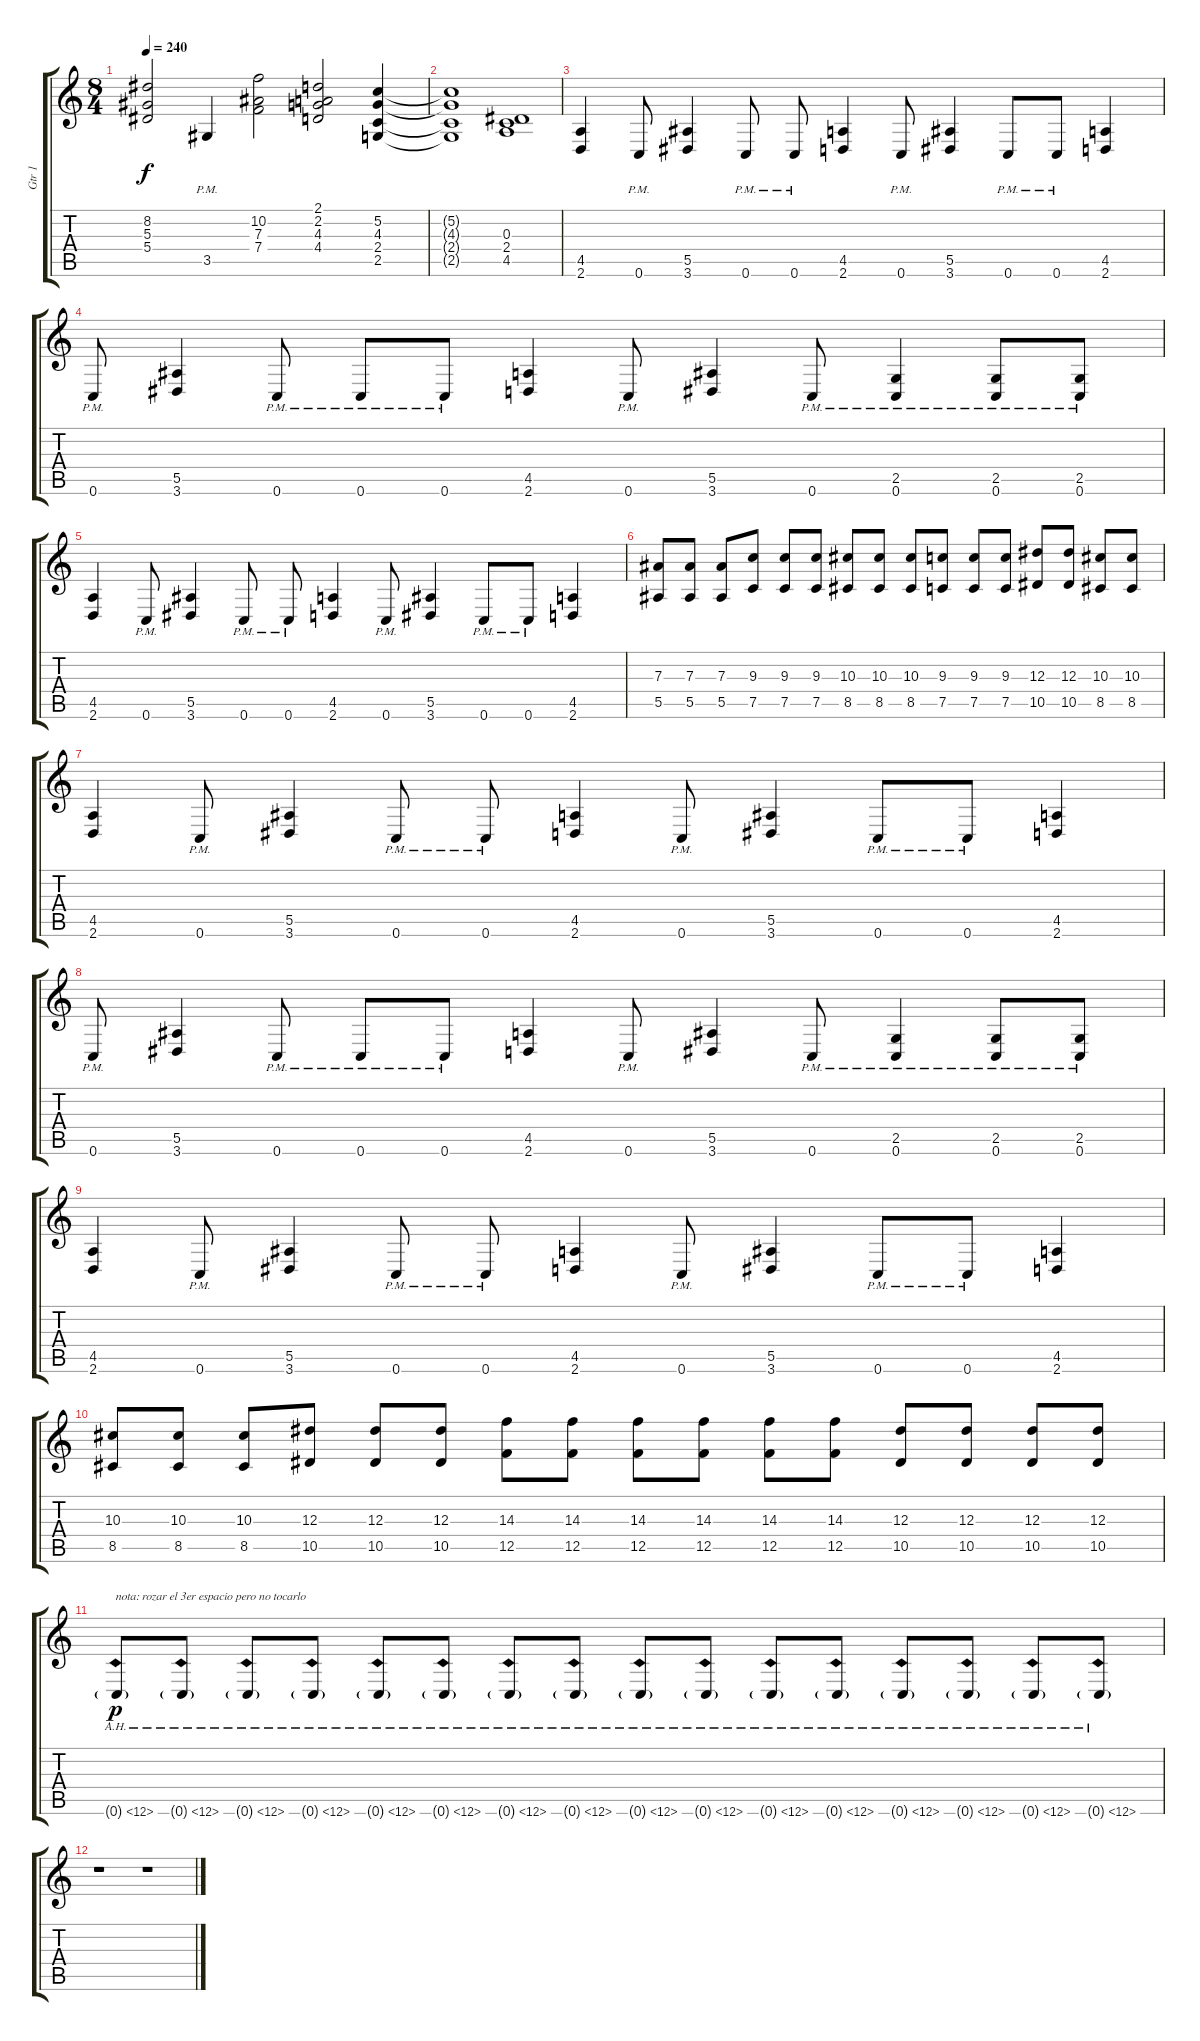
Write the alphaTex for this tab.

\track ("Gtr 1" "Gtr 1") {instrument distortionguitar}
\staff {score tabs}
\tuning (C4 G3 Eb3 Bb2 F2 C2) {hide}
\ts (8 4)
\tempo 240
\clef g2
\ks c
(8.2 5.3 5.4).2{dy f} 3.5{pm}.4 (10.2 7.3 7.4).2 (2.1 2.2 4.3 4.4).2 (5.2 4.3 2.4 2.5).4 |
(5.2{t} 4.3{t} 2.4{t} 2.5{t}).1 (0.3 2.4 4.5).1 |
(4.5 2.6).4 0.6{pm}.8 (5.5 3.6).4 0.6{pm}.8 0.6{pm}.8 (4.5 2.6).4 0.6{pm}.8 (5.5 3.6).4 0.6{pm}.8 0.6{pm}.8 (4.5 2.6).4 |
0.6{pm}.8 (5.5 3.6).4 0.6{pm}.8 0.6{pm}.8 0.6{pm}.8 (4.5 2.6).4 0.6{pm}.8 (5.5 3.6).4 0.6{pm}.8 (2.5{pm} 0.6{pm}).4 (2.5{pm} 0.6{pm}).8 (2.5{pm} 0.6{pm}).8 |
(4.5 2.6).4 0.6{pm}.8 (5.5 3.6).4 0.6{pm}.8 0.6{pm}.8 (4.5 2.6).4 0.6{pm}.8 (5.5 3.6).4 0.6{pm}.8 0.6{pm}.8 (4.5 2.6).4 |
(7.3 5.5).8 (7.3 5.5).8 (7.3 5.5).8 (9.3 7.5).8 (9.3 7.5).8 (9.3 7.5).8 (10.3 8.5).8 (10.3 8.5).8 (10.3 8.5).8 (9.3 7.5).8 (9.3 7.5).8 (9.3 7.5).8 (12.3 10.5).8 (12.3 10.5).8 (10.3 8.5).8 (10.3 8.5).8 |
(4.5 2.6).4 0.6{pm}.8 (5.5 3.6).4 0.6{pm}.8 0.6{pm}.8 (4.5 2.6).4 0.6{pm}.8 (5.5 3.6).4 0.6{pm}.8 0.6{pm}.8 (4.5 2.6).4 |
0.6{pm}.8 (5.5 3.6).4 0.6{pm}.8 0.6{pm}.8 0.6{pm}.8 (4.5 2.6).4 0.6{pm}.8 (5.5 3.6).4 0.6{pm}.8 (2.5{pm} 0.6{pm}).4 (2.5{pm} 0.6{pm}).8 (2.5{pm} 0.6{pm}).8 |
(4.5 2.6).4 0.6{pm}.8 (5.5 3.6).4 0.6{pm}.8 0.6{pm}.8 (4.5 2.6).4 0.6{pm}.8 (5.5 3.6).4 0.6{pm}.8 0.6{pm}.8 (4.5 2.6).4 |
(10.3 8.5).8 (10.3 8.5).8 (10.3 8.5).8 (12.3 10.5).8 (12.3 10.5).8 (12.3 10.5).8 (14.3 12.5).8 (14.3 12.5).8 (14.3 12.5).8 (14.3 12.5).8 (14.3 12.5).8 (14.3 12.5).8 (12.3 10.5).8 (12.3 10.5).8 (12.3 10.5).8 (12.3 10.5).8 |
0.6{ah 12 g}.8{txt "nota: rozar el 3er espacio pero no tocarlo" dy p} 0.6{ah 12 g}.8 0.6{ah 12 g}.8 0.6{ah 12 g}.8 0.6{ah 12 g}.8 0.6{ah 12 g}.8 0.6{ah 12 g}.8 0.6{ah 12 g}.8 0.6{ah 12 g}.8 0.6{ah 12 g}.8 0.6{ah 12 g}.8 0.6{ah 12 g}.8 0.6{ah 12 g}.8 0.6{ah 12 g}.8 0.6{ah 12 g}.8 0.6{ah 12 g}.8 |
r.1 r.1
